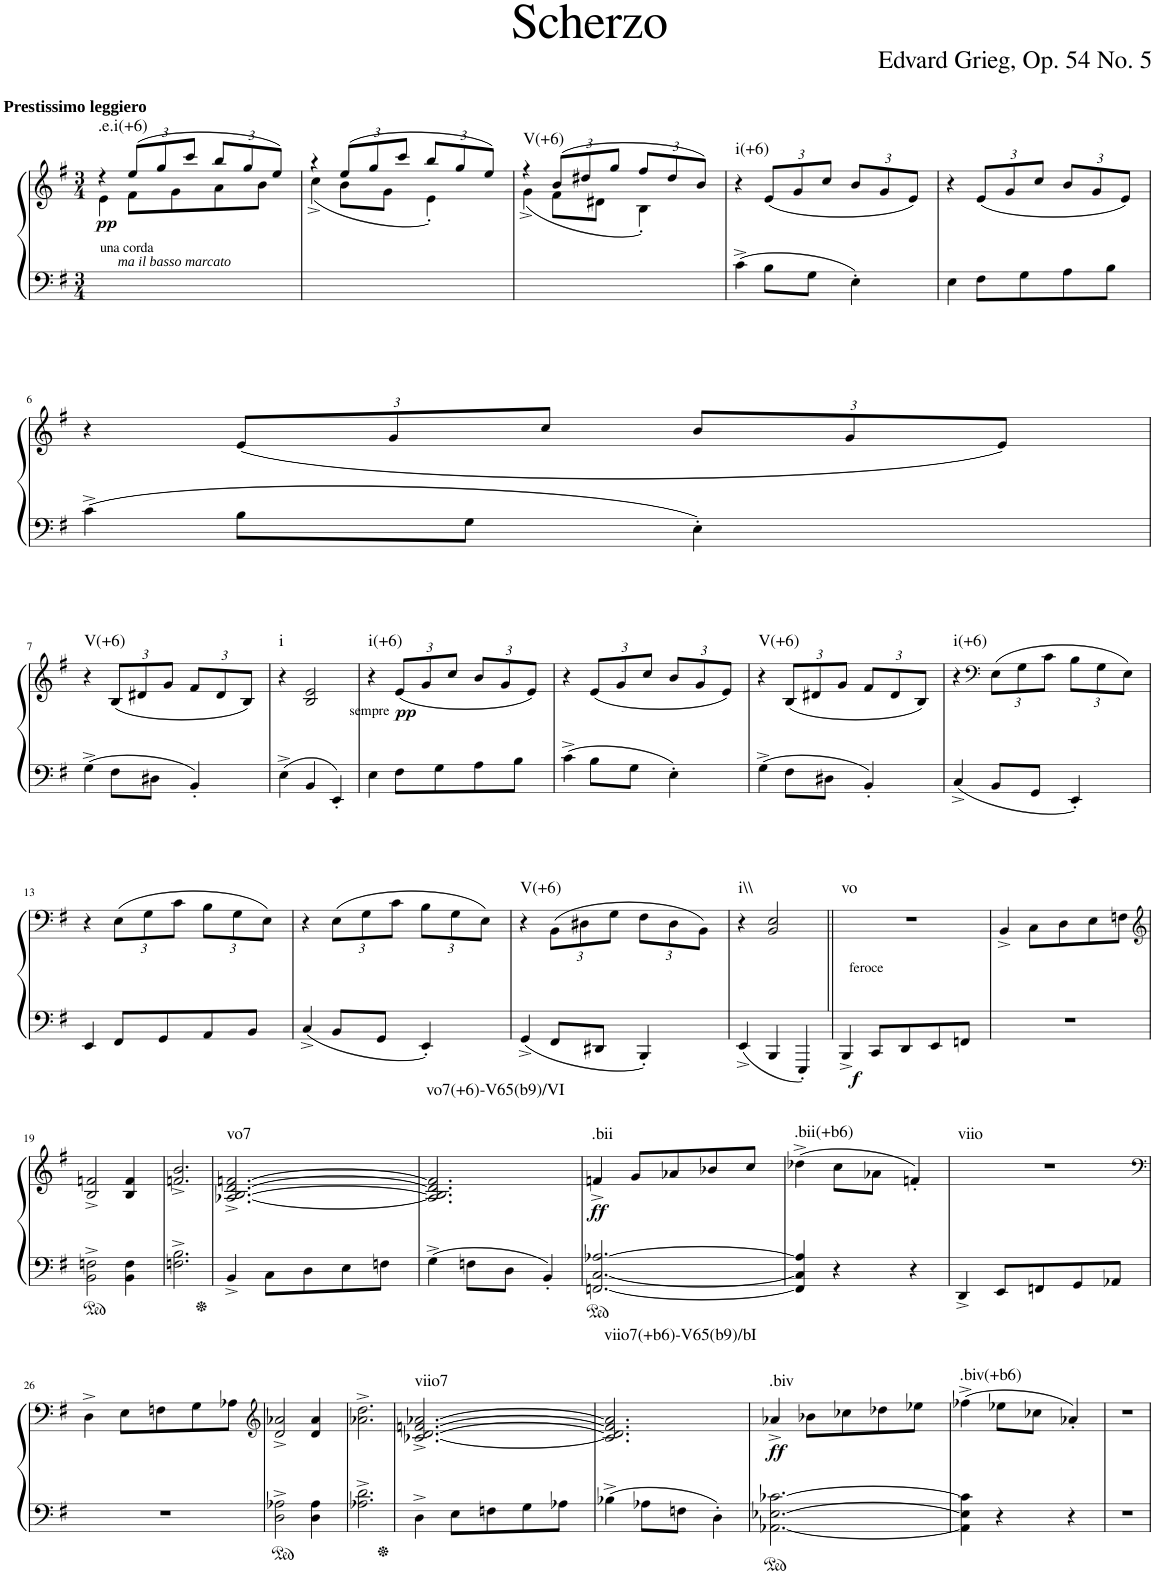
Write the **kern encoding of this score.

**kern	**kern	**dynam	**harte
*part1	*part1	*part1	*part1
*staff2	*staff1	*staff1/2	*
*I"Midi_1	*	*	*
*clefF4	*clefG2	*	*
*k[f#]	*k[f#]	*	*
*G:	*G:	*	*
*M3/4	*M3/4	*	*
=1	=1	=1	=1
*	*^	*	*
!	!LO:TX:a:B:t=Prestissimo leggiero	!	!	!
!	!LO:TX:b:t=una corda	!	!	!
!	!	!	!LO:DY:b	!LO:H:kt=.e.i(+6)
2ryy	4r	4e\	pp	N
*	*Xbrackettup	*	*	*
!	!LO:TX:b:i:t=ma il basso marcato	!	!	!
.	(12ee/L	8f#\L	.	.
.	12gg/	.	.	.
.	.	8g\	.	.
.	12ccc/J	.	.	.
4ryy	12bb/L	8a\	.	.
.	12gg/	.	.	.
.	.	8b\J	.	.
.	12ee/J)	.	.	.
=2	=2	=2	=2	=2
2ryy	4r	(4cc^\	.	.
.	(12ee/L	8b\L	.	.
.	12gg/	.	.	.
.	.	8g\J	.	.
.	12ccc/J	.	.	.
4ryy	12bb/L	4e'\)	.	.
.	12gg/	.	.	.
.	12ee/J)	.	.	.
=3	=3	=3	=3	=3
!	!	!	!	!LO:H:kt=V(+6)
2ryy	4r	(4g^\	.	N
.	(12b/L	8f#\L	.	.
.	12dd#X/	.	.	.
.	.	8d#X\J	.	.
.	12gg/J	.	.	.
4ryy	12ff#/L	4B'\)	.	.
.	12dd#/	.	.	.
.	12b/J)	.	.	.
*	*v	*v	*	*
=4	=4	=4	=4
!	!	!	!LO:H:kt=i(+6)
4c^\	4r	.	N
8B\L	(12e/L	.	.
.	12g/	.	.
8G\J	.	.	.
.	12cc/J	.	.
4E'\	12b/L	.	.
.	12g/	.	.
.	12e/J)	.	.
=5	=5	=5	=5
4E\	4r	.	.
8F#\L	(12e/L	.	.
.	12g/	.	.
8G\	.	.	.
.	12cc/J	.	.
8A\	12b/L	.	.
.	12g/	.	.
8B\J	.	.	.
.	12e/J)	.	.
!!LO:LB:g=z
=6	=6	=6	=6
4c^\	4r	.	.
8B\L	(12e/L	.	.
.	12g/	.	.
8G\J	.	.	.
.	12cc/J	.	.
4E'\	12b/L	.	.
.	12g/	.	.
.	12e/J)	.	.
!!LO:LB:g=z
=7	=7	=7	=7
!	!	!	!LO:H:kt=V(+6)
4G^\	4r	.	N
8F#\L	(12B/L	.	.
.	12d#X/	.	.
8D#X\J	.	.	.
.	12g/J	.	.
4BB'/	12f#/L	.	.
.	12d#/	.	.
.	12B/J)	.	.
=8	=8	=8	=8
!	!	!	!LO:H:kt=i
4E^\	4r	.	N
4BB/	2B/ 2e/	.	.
4EE'/	.	.	.
=9	=9	=9	=9
!	!	!	!LO:H:kt=i(+6)
4E\	4r	.	N
!	!LO:TX:b:t=sempre	!	!
!	!	!LO:DY:b	!
8F#\L	(12e/L	pp	.
.	12g/	.	.
8G\	.	.	.
.	12cc/J	.	.
8A\	12b/L	.	.
.	12g/	.	.
8B\J	.	.	.
.	12e/J)	.	.
=10	=10	=10	=10
4c^\	4r	.	.
8B\L	(12e/L	.	.
.	12g/	.	.
8G\J	.	.	.
.	12cc/J	.	.
4E'\	12b/L	.	.
.	12g/	.	.
.	12e/J)	.	.
=11	=11	=11	=11
!	!	!	!LO:H:kt=V(+6)
4G^\	4r	.	N
8F#\L	(12B/L	.	.
.	12d#X/	.	.
8D#X\J	.	.	.
.	12g/J	.	.
4BB'/	12f#/L	.	.
.	12d#/	.	.
.	12B/J)	.	.
=12	=12	=12	=12
!	!	!	!LO:H:kt=i(+6)
4C^/	4r	.	N
*	*clefF4	*	*
8BB/L	(12E\L	.	.
.	12G\	.	.
8GG/J	.	.	.
.	12c\J	.	.
4EE'/	12B\L	.	.
.	12G\	.	.
.	12E\J)	.	.
!!LO:LB:g=z
=13	=13	=13	=13
4EE/	4r	.	.
8FF#/L	(12E\L	.	.
.	12G\	.	.
8GG/	.	.	.
.	12c\J	.	.
8AA/	12B\L	.	.
.	12G\	.	.
8BB/J	.	.	.
.	12E\J)	.	.
=14	=14	=14	=14
4C^/	4r	.	.
8BB/L	(12E\L	.	.
.	12G\	.	.
8GG/J	.	.	.
.	12c\J	.	.
4EE'/	12B\L	.	.
.	12G\	.	.
.	12E\J)	.	.
=15	=15	=15	=15
!	!	!	!LO:H:kt=V(+6)
4GG^/	4r	.	N
8FF#/L	(12BB\L	.	.
.	12D#X\	.	.
8DD#X/J	.	.	.
.	12G\J	.	.
4BBB'/	12F#\L	.	.
.	12D#\	.	.
.	12BB\J)	.	.
=16	=16	=16	=16
!	!	!	!LO:H:kt=i\\
4EE^/	4r	.	N
4BBB/	2BB/ 2E/	.	.
4EEE'/	.	.	.
=17||	=17||	=17||	=17||
!LO:TX:a:t=feroce	!	!	!
!	!	!LO:DY:b=2	!LO:H:kt=vo
4BBB^/	2.r	f	N
8CC/L	.	.	.
8DD/	.	.	.
8EE/	.	.	.
8FFn/J	.	.	.
=18	=18	=18	=18
2.r	4BB^/	.	.
.	8C\L	.	.
.	8D\	.	.
.	8E\	.	.
.	8Fn\J	.	.
!!LO:LB:g=z
=19	=19	=19	=19
*	*clefG2	*	*
2BB\^ 2Fn\^	2B/^ 2fn/^	.	.
4BB\ 4F\	4B/ 4f/	.	.
=20	=20	=20	=20
2.Fn\^ 2.B\^	2.fn/^ 2.b/^	.	.
=21	=21	=21	=21
!	!	!	!LO:H:kt=vo7
4BB^/	[2.A-X/^ [2.B/^ [2.d/^ [2.fn/^	.	N
8C\L	.	.	.
8D\	.	.	.
8E\	.	.	.
8Fn\J	.	.	.
=22	=22	=22	=22
!	!	!	!LO:H:kt=vo7(+6)-V65(b9)/VI
4G^\	2.A-/] 2.B/] 2.d/] 2.f/]	.	N
8Fn\L	.	.	.
8D\J	.	.	.
4BB'/	.	.	.
=23	=23	=23	=23
!	!	!LO:DY:b	!LO:H:kt=.bii
[2.FFn/ [2.C/ [2.A-X/	4fn^/	ff	N
.	8g/L	.	.
.	8a-X/	.	.
.	8b-X/	.	.
.	8cc/J	.	.
=24	=24	=24	=24
!	!	!	!LO:H:kt=.bii(+b6)
4FF/] 4C/] 4A-/]	(4dd-X^\	.	N
4r	8cc\L	.	.
.	8a-X\J	.	.
4r	4fn'/)	.	.
=25	=25	=25	=25
!	!	!	!LO:H:kt=viio
4DD^/	2.r	.	N
8EE/L	.	.	.
8FFn/	.	.	.
8GG/	.	.	.
8AA-X/J	.	.	.
!!LO:LB:g=z
=26	=26	=26	=26
*	*clefF4	*	*
2.r	4D^\	.	.
.	8E\L	.	.
.	8Fn\	.	.
.	8G\	.	.
.	8A-X\J	.	.
=27	=27	=27	=27
*	*clefG2	*	*
2D\^ 2A-X\^	2d/^ 2a-X/^	.	.
4D\ 4A-\	4d/ 4a-/	.	.
=28	=28	=28	=28
2.A-X\^ 2.d\^	2.a-X\^ 2.dd\^	.	.
=29	=29	=29	=29
!	!	!	!LO:H:kt=viio7
4D^\	[2.c-X/^ [2.d/^ [2.fn/^ [2.a-X/^	.	N
8E\L	.	.	.
8Fn\	.	.	.
8G\	.	.	.
8A-X\J	.	.	.
=30	=30	=30	=30
!	!	!	!LO:H:kt=viio7(+b6)-V65(b9)/bI
4B-X^\	2.c-/] 2.d/] 2.f/] 2.a-/]	.	N
8A-X\L	.	.	.
8Fn\J	.	.	.
4D'\	.	.	.
=31	=31	=31	=31
!	!	!LO:DY:b	!LO:H:kt=.biv
[2.AA-X\ [2.E-X\ [2.c-X\	4a-X^/	ff	N
.	8b-X\L	.	.
.	8cc-X\	.	.
.	8dd-X\	.	.
.	8ee-X\J	.	.
=32	=32	=32	=32
!	!	!	!LO:H:kt=.biv(+b6)
4AA-\] 4E-\] 4c-\]	(4ff-X^\	.	N
4r	8ee-X\L	.	.
.	8cc-X\J	.	.
4r	4a-X'/)	.	.
=33	=33	=33	=33
2.r	2.r	.	.
=	=	=	=
*-	*-	*-	*-
